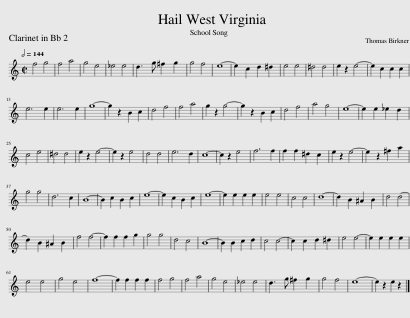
X:1
L:1/8
Q:1/2=144
M:2/2
I:linebreak $
K:none
V:1 treble transpose=-2
V:1
[K:C] f4 g4 | f4 a4 | g4 e4 | _e4 e4 | d3 g ^f2 g2 | %5
 g4 f4 | e8- | e2 c2 d2 ^d2 | e4 e4 | ^d4 d4 | %10
 e2 z2 e4- | e2 c2 c2 c2 |$ e6 e2 | e6 e2 | g8- | %15
 g2 z2 B2 c2 | d4 f4 | f4 a4 | g2 z2 g4- | g2 z2 B2 c2 | %20
 d4 f4 | a4 g4 | e8- | e2 e2 _e2 d2 |$ c4 e4 | %25
 ^d4 d4 | e2 z2 e4- | e2 z2 e4 | d4 d4 | e6 d2 | %30
 c8- | c2 z2 e4 | f6 f2 | f2 f2 ^d2 c2 | e2 z2 e4- | %35
 e2 z2 ^f2 a2 |$ g4 g4 | d6 c2 | B8- | B2 c2 B2 c2 | %40
 e8- | e2 c2 B2 c2 | e8- | e2 e2 e2 e2 | e4 e4 | %45
 c4 c4 | d8- | d2 B2 ^A2 B2 | d4 d4- |$ d2 B2 ^A2 B2 | %50
 f4 f4- | f2 f2 f2 g2 | g4 g4 | d4 c4 | B8- | %55
 B2 B2 c2 d2 | c4 c4- | c2 c2 d2 ^d2 | e4 e4- | e2 e2 e2 e2 |$ %60
 e4 e4 | g4 e4 | f8- | f2 f2 f2 f2 | f4 g4 | %65
 f4 a4 | g4 e4 | _e4 e4 | d3 g ^f2 g2 | g4 f4 | %70
 e8- | e2 z2 e2 z2 |] %72
